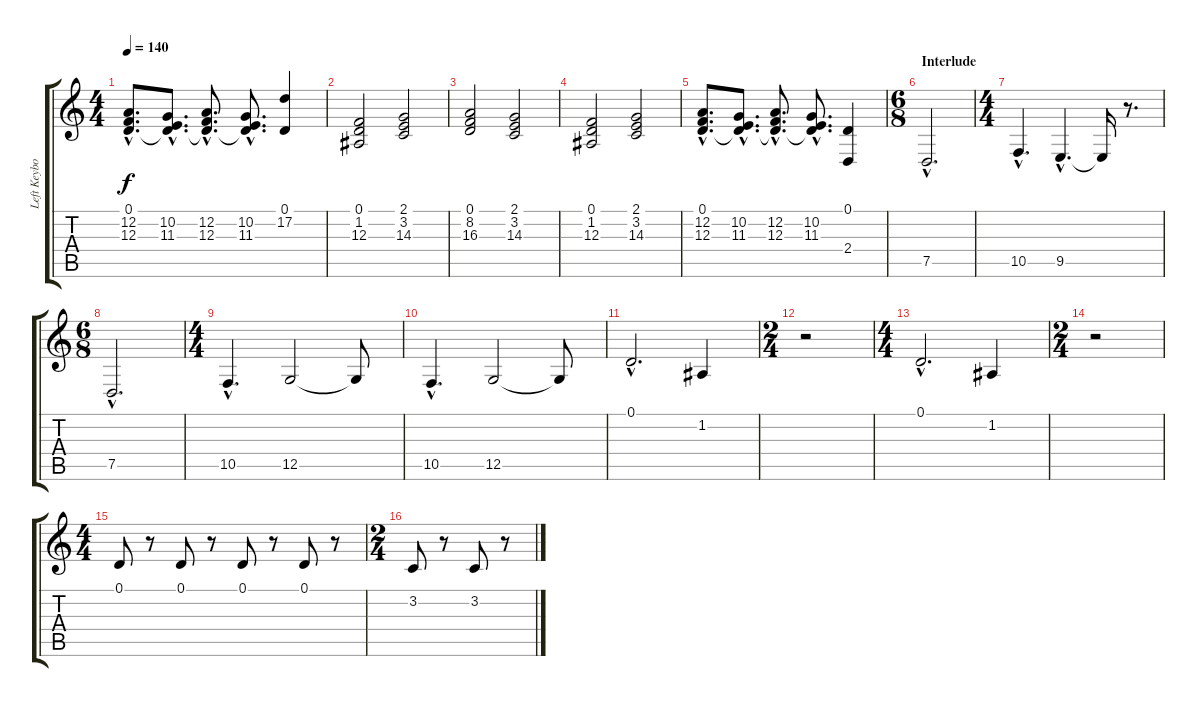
\track ("Left Keybord" "Left Keybo") {instrument choiraahs}
\staff {score tabs}
\tuning (D4 A3 F3 C3 G2 D2) {hide}
\ts (4 4)
\tempo 140
\clef g2
\ks c
(0.1{hac} 12.2{hac} 12.3{hac}).8{d dy f} (0.1{hac t} 10.2{hac} 11.3{hac}).8{d} (0.1{hac t} 12.2{hac} 12.3{hac}).8{d} (0.1{hac t} 10.2{hac} 11.3{hac}).8{d} (0.1 17.2).4 |
(0.1 1.2 12.3).2 (2.1 3.2 14.3).2 |
(0.1 8.2 16.3).2 (2.1 3.2 14.3).2 |
(0.1 1.2 12.3).2 (2.1 3.2 14.3).2 |
(0.1{hac} 12.2{hac} 12.3{hac}).8{d} (0.1{hac t} 10.2{hac} 11.3{hac}).8{d} (0.1{hac t} 12.2{hac} 12.3{hac}).8{d} (0.1{hac t} 10.2{hac} 11.3{hac}).8{d} (0.1 2.4).4 |
\ts (6 8)
\section ("" "Interlude")
7.5{hac}.2{d volume 12 instrument choiraahs} |
\ts (4 4)
10.5{hac}.4{d} 9.5{hac}.4{d} 9.5{t}.16 r.8{d} |
\ts (6 8)
7.5{hac}.2{d} |
\ts (4 4)
10.5{hac}.4{d} 12.5.2 12.5{t}.8 |
10.5{hac}.4{d} 12.5.2 12.5{t}.8 |
0.1{hac}.2{d instrument stringensemble1} 1.2.4 |
\ts (2 4)
r.2 |
\ts (4 4)
0.1{hac}.2{d} 1.2.4 |
\ts (2 4)
r.2 |
\ts (4 4)
0.1.8{instrument orchestrahit} r.8 0.1.8 r.8 0.1.8 r.8 0.1.8 r.8 |
\ts (2 4)
3.2.8 r.8 3.2.8 r.8
